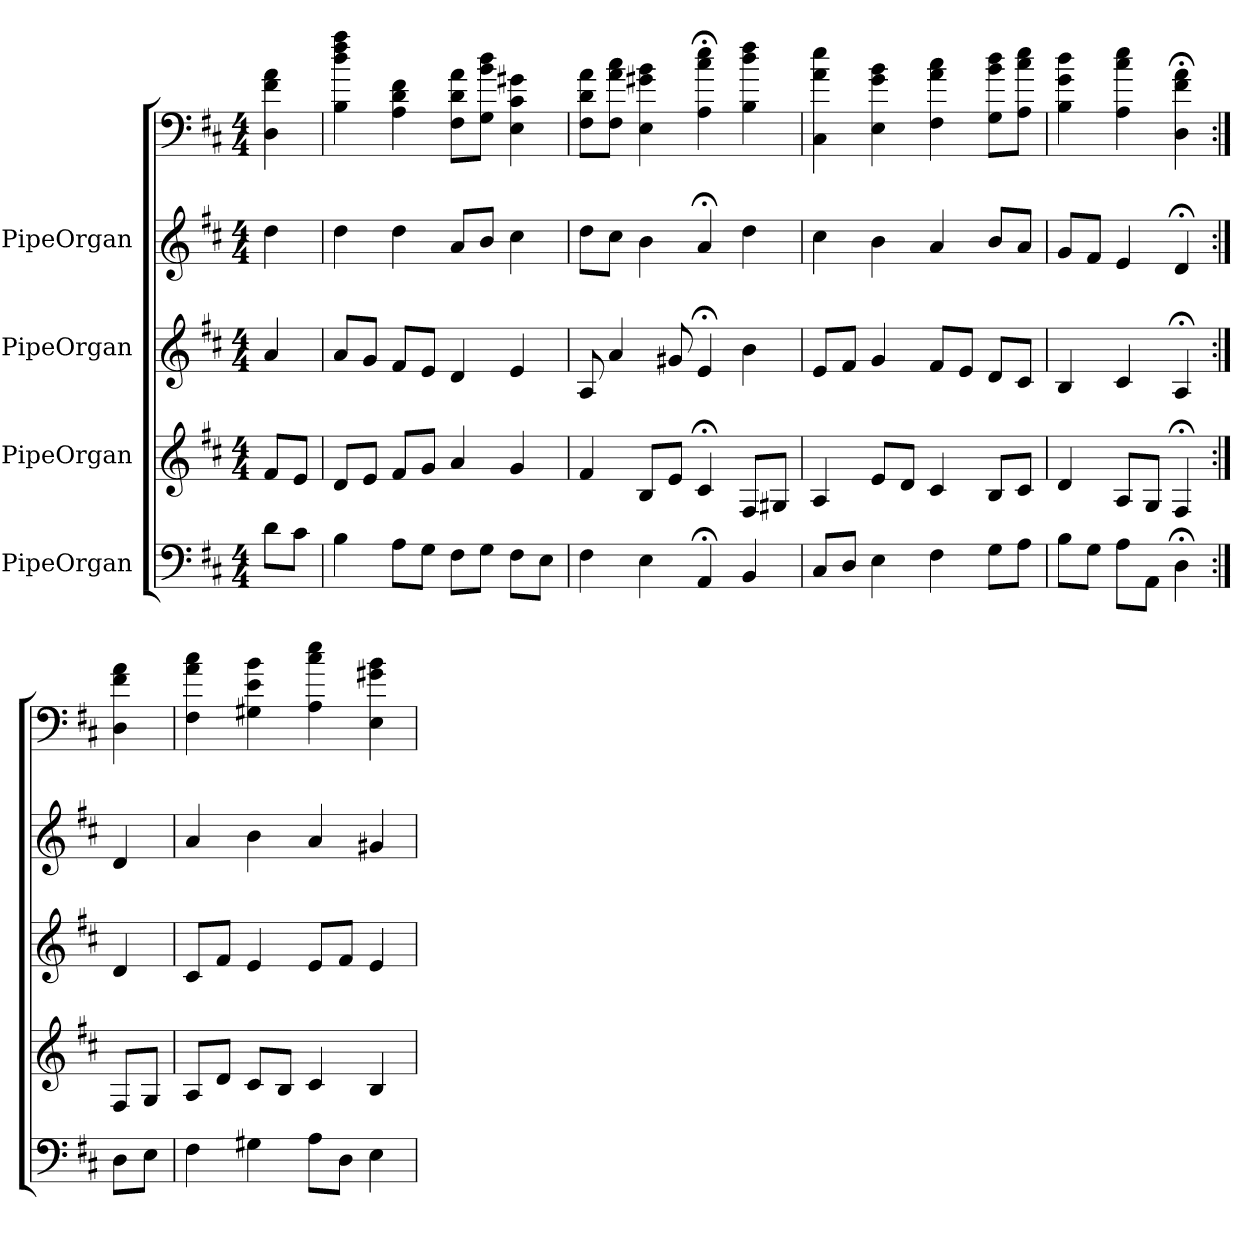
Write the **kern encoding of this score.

**kern	**kern	**kern	**kern	**kern
*part5	*part4	*part3	*part2	*part1
*staff5	*staff4	*staff3	*staff2	*staff1
*I"PipeOrgan	*I"PipeOrgan	*I"PipeOrgan	*I"PipeOrgan	*
*k[f#c#]	*k[f#c#]	*k[f#c#]	*k[f#c#]	*k[f#c#]
*D:	*D:	*D:	*D:	*D:
*M4/4	*M4/4	*M4/4	*M4/4	*M4/4
*MM60	*MM60	*MM60	*MM60	*MM60
=	=	=	=	=
8dL	8f#L	4a	4dd	4D 4f# 4a
8c#J	8eJ	.	.	.
=1	=1	=1	=1	=1
4B	8dL	8aL	4dd	4B 4dd 4ff# 4aa
.	8eJ	8gJ	.	.
8AL	8f#L	8f#L	4dd	4A 4d 4f#
8GJ	8gJ	8eJ	.	.
8F#L	4a	4d	8aL	8F# 8d 8aL
8GJ	.	.	8bJ	8G 8b 8ddJ
8F#L	4g	4e	4cc#	4E 4c# 4g#X
8EJ	.	.	.	.
=2	=2	=2	=2	=2
4F#	4f#	8A	8ddL	8F# 8d 8aL
.	.	4a	8cc#J	8F# 8a 8cc#J
4E	8BL	.	4b	4E 4g#X 4b
.	8eJ	8g#X	.	.
4AA;<	4c#;<	4e;<	4a;<	4A;< 4cc#;< 4ee;<
4BB	8F#L	4b	4dd	4B 4dd 4ff#
.	8G#XJ	.	.	.
=3	=3	=3	=3	=3
8C#L	4A	8eL	4cc#	4C# 4a 4ee
8DJ	.	8f#J	.	.
4E	8eL	4g	4b	4E 4g 4b
.	8dJ	.	.	.
4F#	4c#	8f#L	4a	4F# 4a 4cc#
.	.	8eJ	.	.
8GL	8BL	8dL	8bL	8G 8b 8ddL
8AJ	8c#J	8c#J	8aJ	8A 8cc# 8eeJ
=4	=4	=4	=4	=4
8BL	4d	4B	8gL	4B 4g 4dd
8GJ	.	.	8f#J	.
8AL	8AL	4c#	4e	4A 4cc# 4ee
8AAJ	8GJ	.	.	.
4D;<	4F#;<	4A;<	4d;<	4D;< 4f#;< 4a;<
=:|!	=:|!	=:|!	=:|!	=:|!
8DL	8F#L	4d	4d	4D 4f# 4a
8EJ	8GJ	.	.	.
=5	=5	=5	=5	=5
4F#	8AL	8c#L	4a	4F# 4a 4cc#
.	8dJ	8f#J	.	.
4G#X	8c#L	4e	4b	4G#X 4e 4b
.	8BJ	.	.	.
8AL	4c#	8eL	4a	4A 4cc# 4ee
8DJ	.	8f#J	.	.
4E	4B	4e	4g#X	4E 4g#X 4b
=	=	=	=	=
*-	*-	*-	*-	*-
